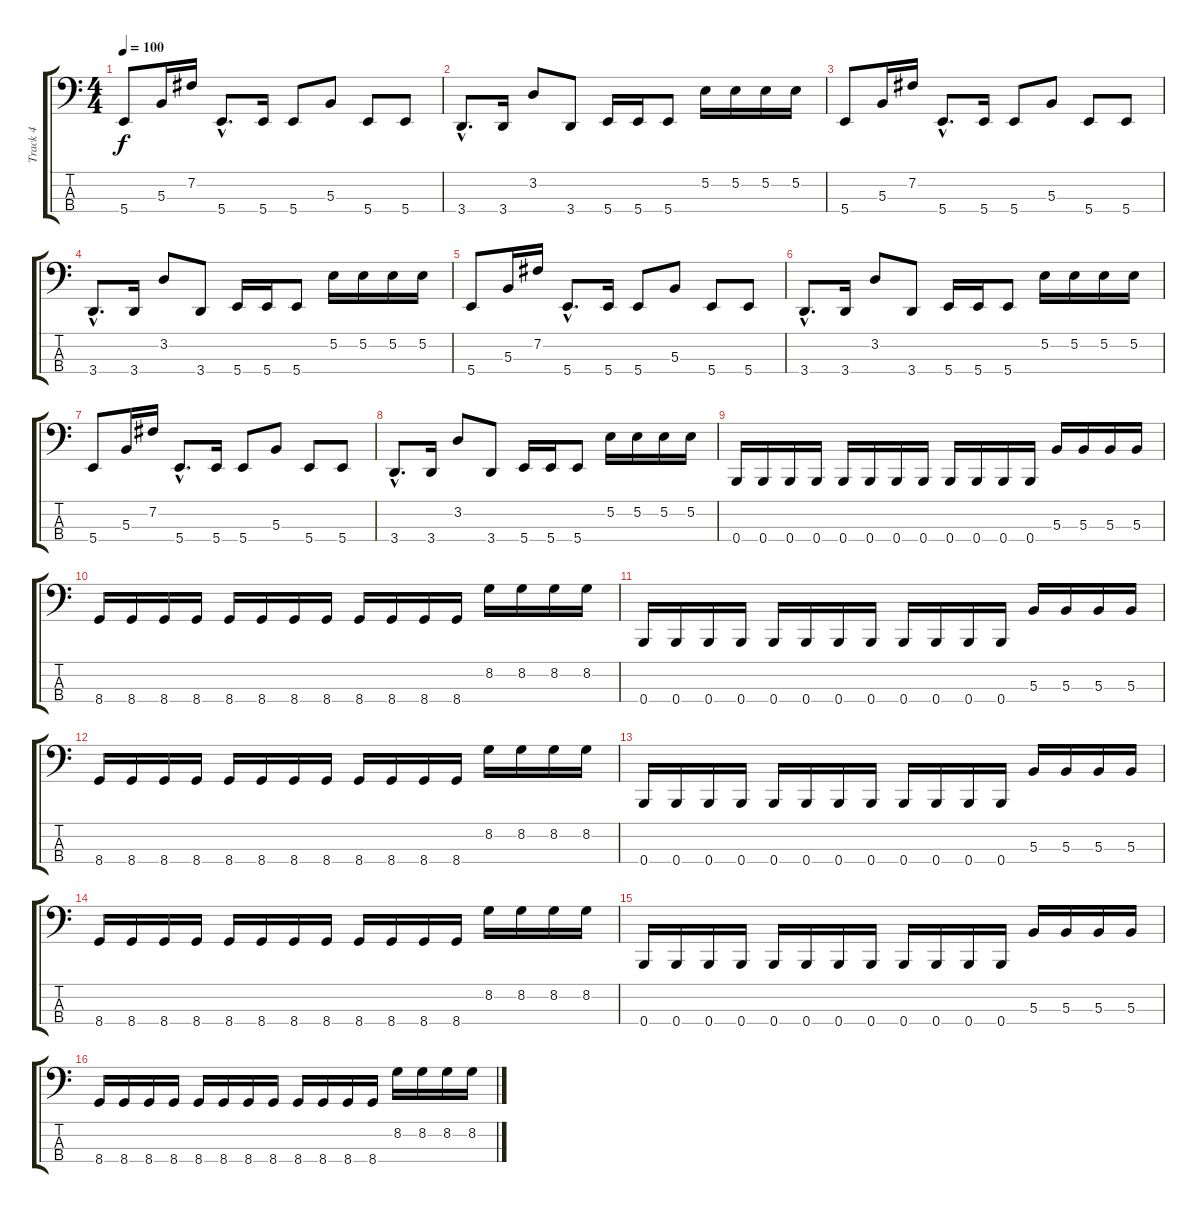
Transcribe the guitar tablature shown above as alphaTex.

\track ("Track 4" "Track 4") {instrument electricbasspick}
\staff {score tabs}
\tuning (E2 B1 Gb1 B0) {hide}
\ts (4 4)
\tempo 100
\clef f4
\ks c
5.4.8{dy f} 5.3.16 7.2.16 5.4{hac}.8{d} 5.4.16 5.4.8 5.3.8 5.4.8 5.4.8 |
3.4{hac}.8{d} 3.4.16 3.2.8 3.4.8 5.4.16 5.4.16 5.4.8 5.2.16 5.2.16 5.2.16 5.2.16 |
5.4.8 5.3.16 7.2.16 5.4{hac}.8{d} 5.4.16 5.4.8 5.3.8 5.4.8 5.4.8 |
3.4{hac}.8{d} 3.4.16 3.2.8 3.4.8 5.4.16 5.4.16 5.4.8 5.2.16 5.2.16 5.2.16 5.2.16 |
5.4.8 5.3.16 7.2.16 5.4{hac}.8{d} 5.4.16 5.4.8 5.3.8 5.4.8 5.4.8 |
3.4{hac}.8{d} 3.4.16 3.2.8 3.4.8 5.4.16 5.4.16 5.4.8 5.2.16 5.2.16 5.2.16 5.2.16 |
5.4.8 5.3.16 7.2.16 5.4{hac}.8{d} 5.4.16 5.4.8 5.3.8 5.4.8 5.4.8 |
3.4{hac}.8{d} 3.4.16 3.2.8 3.4.8 5.4.16 5.4.16 5.4.8 5.2.16 5.2.16 5.2.16 5.2.16 |
0.4.16 0.4.16 0.4.16 0.4.16 0.4.16 0.4.16 0.4.16 0.4.16 0.4.16 0.4.16 0.4.16 0.4.16 5.3.16 5.3.16 5.3.16 5.3.16 |
8.4.16 8.4.16 8.4.16 8.4.16 8.4.16 8.4.16 8.4.16 8.4.16 8.4.16 8.4.16 8.4.16 8.4.16 8.2.16 8.2.16 8.2.16 8.2.16 |
0.4.16 0.4.16 0.4.16 0.4.16 0.4.16 0.4.16 0.4.16 0.4.16 0.4.16 0.4.16 0.4.16 0.4.16 5.3.16 5.3.16 5.3.16 5.3.16 |
8.4.16 8.4.16 8.4.16 8.4.16 8.4.16 8.4.16 8.4.16 8.4.16 8.4.16 8.4.16 8.4.16 8.4.16 8.2.16 8.2.16 8.2.16 8.2.16 |
0.4.16 0.4.16 0.4.16 0.4.16 0.4.16 0.4.16 0.4.16 0.4.16 0.4.16 0.4.16 0.4.16 0.4.16 5.3.16 5.3.16 5.3.16 5.3.16 |
8.4.16 8.4.16 8.4.16 8.4.16 8.4.16 8.4.16 8.4.16 8.4.16 8.4.16 8.4.16 8.4.16 8.4.16 8.2.16 8.2.16 8.2.16 8.2.16 |
0.4.16 0.4.16 0.4.16 0.4.16 0.4.16 0.4.16 0.4.16 0.4.16 0.4.16 0.4.16 0.4.16 0.4.16 5.3.16 5.3.16 5.3.16 5.3.16 |
8.4.16 8.4.16 8.4.16 8.4.16 8.4.16 8.4.16 8.4.16 8.4.16 8.4.16 8.4.16 8.4.16 8.4.16 8.2.16 8.2.16 8.2.16 8.2.16
